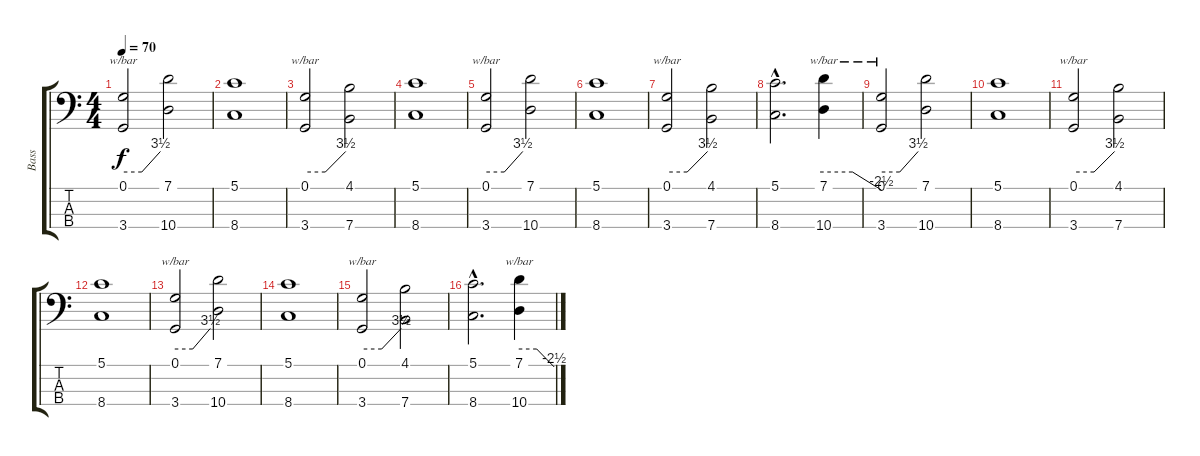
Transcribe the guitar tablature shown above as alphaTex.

\track ("Bass" "Bass") {instrument acousticguitarsteel}
\staff {score tabs}
\tuning (G2 D2 A1 E1) {hide}
\ts (4 4)
\tempo 70
\clef f4
\ks c
(0.1 3.4).2{tbe (custom default 0 0 30 0 60 14) dy f} (7.1 10.4).2 |
(5.1 8.4).1 |
(0.1 3.4).2{tbe (custom default 0 0 30 0 60 14)} (4.1 7.4).2 |
(5.1 8.4).1 |
(0.1 3.4).2{tbe (custom default 0 0 30 0 60 14)} (7.1 10.4).2 |
(5.1 8.4).1 |
(0.1 3.4).2{tbe (custom default 0 0 30 0 60 14)} (4.1 7.4).2 |
(5.1{hac} 8.4{hac}).2{d} (7.1 10.4).4{tbe (custom default 0 0 30 0 60 -10)} |
(0.1 3.4).2{tbe (custom default 0 0 30 0 60 14)} (7.1 10.4).2 |
(5.1 8.4).1 |
(0.1 3.4).2{tbe (custom default 0 0 30 0 60 14)} (4.1 7.4).2 |
(5.1 8.4).1 |
(0.1 3.4).2{tbe (custom default 0 0 30 0 60 14)} (7.1 10.4).2 |
(5.1 8.4).1 |
(0.1 3.4).2{tbe (custom default 0 0 30 0 60 14)} (4.1 7.4).2 |
(5.1{hac} 8.4{hac}).2{d} (7.1 10.4).4{tbe (custom default 0 0 30 0 60 -10)}
